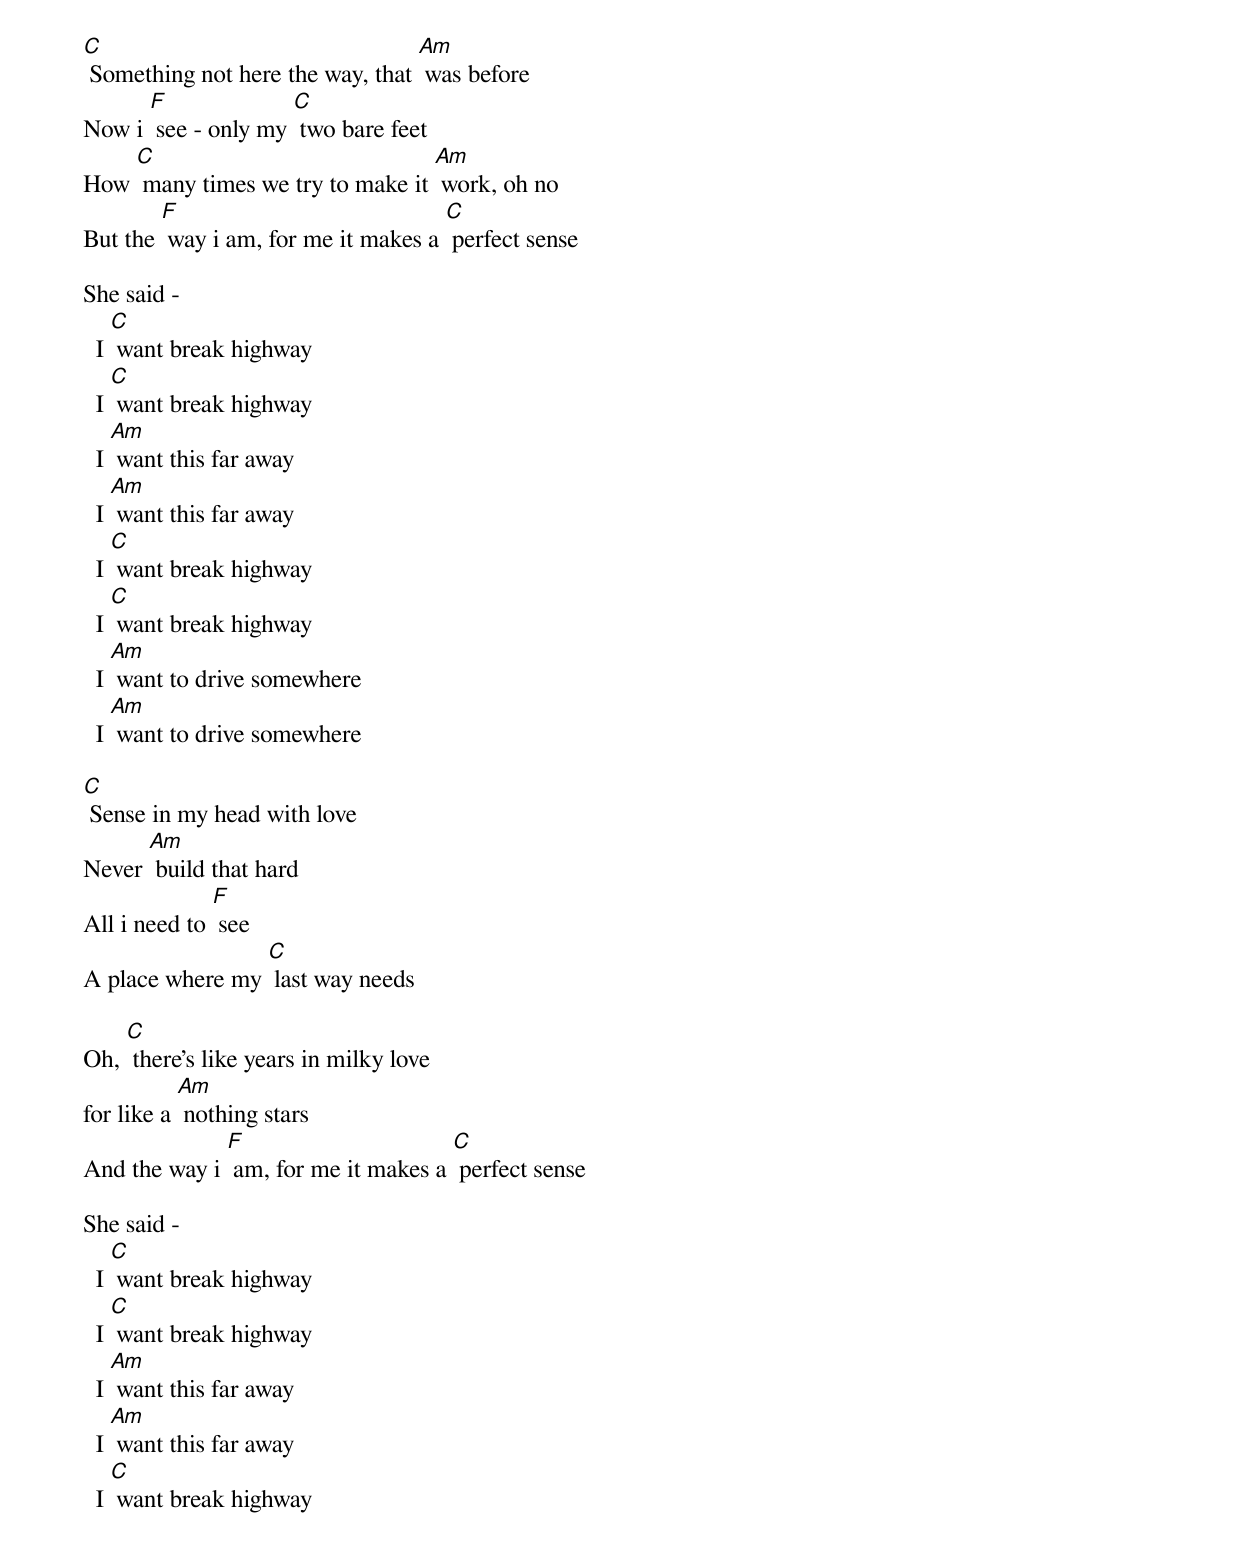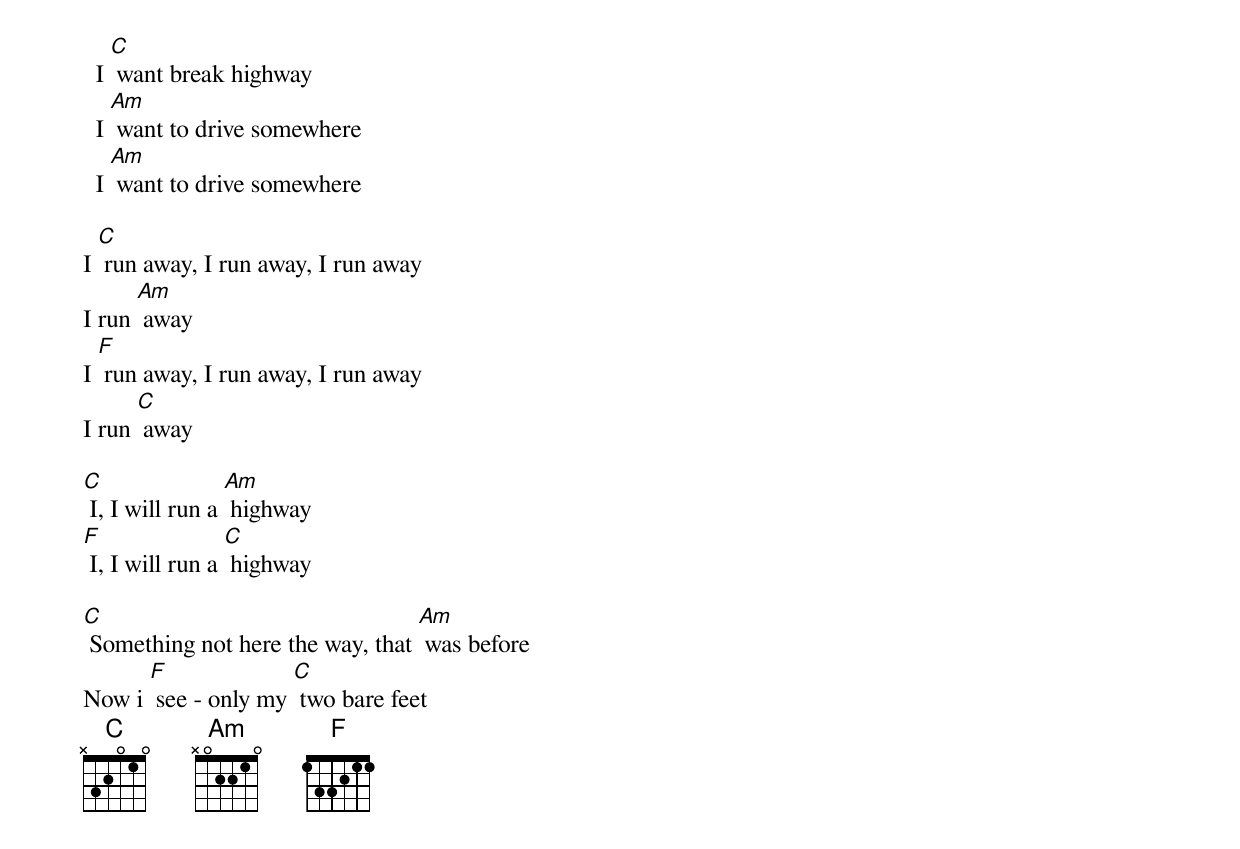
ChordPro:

[C] Something not here the way, that [Am] was before
Now i [F] see - only my [C] two bare feet
How [C] many times we try to make it [Am] work, oh no
But the [F] way i am, for me it makes a [C] perfect sense

She said -
  I [C] want break highway
  I [C] want break highway
  I [Am] want this far away
  I [Am] want this far away
  I [C] want break highway
  I [C] want break highway
  I [Am] want to drive somewhere
  I [Am] want to drive somewhere

[C] Sense in my head with love
Never [Am] build that hard
All i need to [F] see
A place where my [C] last way needs

Oh, [C] there's like years in milky love
for like a [Am] nothing stars
And the way i [F] am, for me it makes a [C] perfect sense

She said -
  I [C] want break highway
  I [C] want break highway
  I [Am] want this far away
  I [Am] want this far away
  I [C] want break highway
  I [C] want break highway
  I [Am] want to drive somewhere
  I [Am] want to drive somewhere

I [C] run away, I run away, I run away
I run [Am] away
I [F] run away, I run away, I run away
I run [C] away

[C] I, I will run a [Am] highway
[F] I, I will run a [C] highway

[C] Something not here the way, that [Am] was before
Now i [F] see - only my [C] two bare feet
